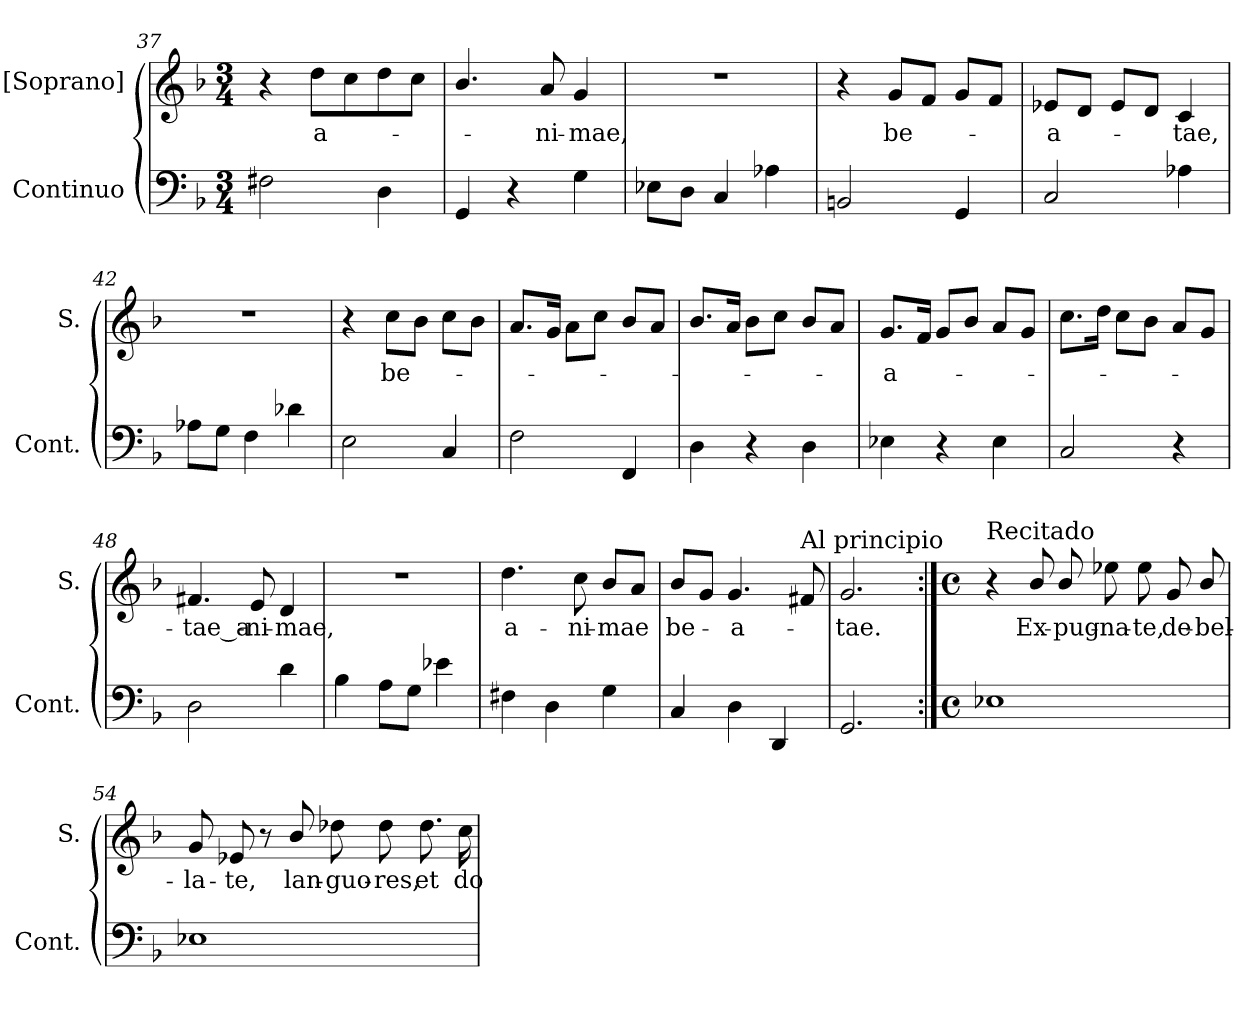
**kern	**kern	**text
*part2	*part1	*part1
*staff2	*staff1	*staff1
*I"Continuo	*I"[Soprano]	*
*I'Cont.	*I'S.	*
*clefF4	*clefG2	*
*k[b-]	*k[b-]	*
*F:	*F:	*
*M3/4	*M3/4	*
=37	=37	=37
2F#Xi\	4r	.
!	!	!LO:LY:b:color=#000000
.	8ddi\L	a-
.	8cci\	.
4Di\	8ddi\	.
.	8cci\J	.
=38	=38	=38
4GGi/	4.b-i/	.
4r	.	.
!	!	!LO:LY:b:color=#000000
.	8ai/	-ni-
!	!	!LO:LY:b:color=#000000
4Gi\	4gi/	-mae,
=39	=39	=39
!	!LO:N:vis=1	!
8E-Xi\L	2.r	.
8Di\J	.	.
4Ci/	.	.
4A-Xi\	.	.
!!LO:PB:g=z
=40	=40	=40
2BBni/	4r	.
!	!	!LO:LY:b:color=#000000
.	8gi/L	be-
.	8fi/J	.
4GGi/	8gi/L	.
.	8fi/J	.
=41	=41	=41
!	!	!LO:LY:b:color=#000000
2Ci/	8e-Xi/L	-a-
.	8di/J	.
.	8e-i/L	.
.	8di/J	.
!	!	!LO:LY:b:color=#000000
4A-Xi\	4ci/	-tae,
=42	=42	=42
!	!LO:N:vis=1	!
8A-Xi\L	2.r	.
8Gi\J	.	.
4Fi\	.	.
4d-Xi\	.	.
=43	=43	=43
2Ei\	4r	.
!	!	!LO:LY:b:color=#000000
.	8cci\L	be-
.	8b-i\J	.
4Ci/	8cci\L	.
.	8b-i\J	.
=44	=44	=44
2Fi\	8.ai/L	.
.	16gi/Jk	.
.	8ai\L	.
.	8cci\J	.
4FFi/	8b-i/L	.
.	8ai/J	.
=45	=45	=45
4Di\	8.b-i/L	.
.	16ai/Jk	.
4r	8b-i\L	.
.	8cci\J	.
4Di\	8b-i/L	.
.	8ai/J	.
!!LO:LB:g=z
=46	=46	=46
!	!	!LO:LY:b:color=#000000
4E-Xi\	8.gi/L	-a-
.	16fi/Jk	.
4r	8gi/L	.
.	8b-i/J	.
4E-i\	8ai/L	.
.	8gi/J	.
=47	=47	=47
2Ci/	8.cci\L	.
.	16ddi\Jk	.
.	8cci\L	.
.	8b-i\J	.
4r	8ai/L	.
.	8gi/J	.
=48	=48	=48
!	!	!LO:LY:b:color=#000000
2Di\	4.f#Xi/	-tae_a-
!	!	!LO:LY:b:color=#000000
.	8ei/	-ni-
!	!	!LO:LY:b:color=#000000
4di\	4di/	-mae,
=49	=49	=49
!	!LO:N:vis=1	!
4B-i\	2.r	.
8Ai\L	.	.
8Gi\J	.	.
4e-Xi\	.	.
=50	=50	=50
!	!	!LO:LY:b:color=#000000
4F#Xi\	4.ddi\	a-
4Di\	.	.
!	!	!LO:LY:b:color=#000000
.	8cci\	-ni-
!	!	!LO:LY:b:color=#000000
4Gi\	8b-i/L	-mae
.	8ai/J	.
=51	=51	=51
!	!	!LO:LY:b:color=#000000
4Ci/	8b-i/L	be-
.	8gi/J	.
!	!	!LO:LY:b:color=#000000
4Di\	4.gi/	-a-
4DDi/	.	.
!	!LO:TX:a:t=Al principio	!
.	8f#Xi/	.
=52	=52	=52
!	!	!LO:LY:b:color=#000000
2.GGi/	2.gi/	-tae.
!!LO:LB:g=z
=53:|!	=53:|!	=53:|!
*M4/4	*M4/4	*
*met(c)	*met(c)	*
!	!LO:TX:a:t=Recitado	!
1E-Xi	4r	.
!	!	!LO:LY:b:color=#000000
.	8b-i/	Ex-
!	!	!LO:LY:b:color=#000000
.	8b-i/	-pug-
!	!	!LO:LY:b:color=#000000
.	8ee-Xi\	-na-
!	!	!LO:LY:b:color=#000000
.	8ee-i\	-te,
!	!	!LO:LY:b:color=#000000
.	8gi/	de-
!	!	!LO:LY:b:color=#000000
.	8b-i/	-bel-
=54	=54	=54
!	!	!LO:LY:b:color=#000000
1E-Xi	8gi/	-la-
!	!	!LO:LY:b:color=#000000
.	8e-Xi/	-te,
.	8r	.
!	!	!LO:LY:b:color=#000000
.	8b-i/	lan-
!	!	!LO:LY:b:color=#000000
.	8dd-Xi\	-guo-
!	!	!LO:LY:b:color=#000000
.	8dd-i\	-res,
!	!	!LO:LY:b:color=#000000
.	8.dd-i\	et
!	!	!LO:LY:b:color=#000000
.	16cci\	do-
=	=	=
*-	*-	*-
